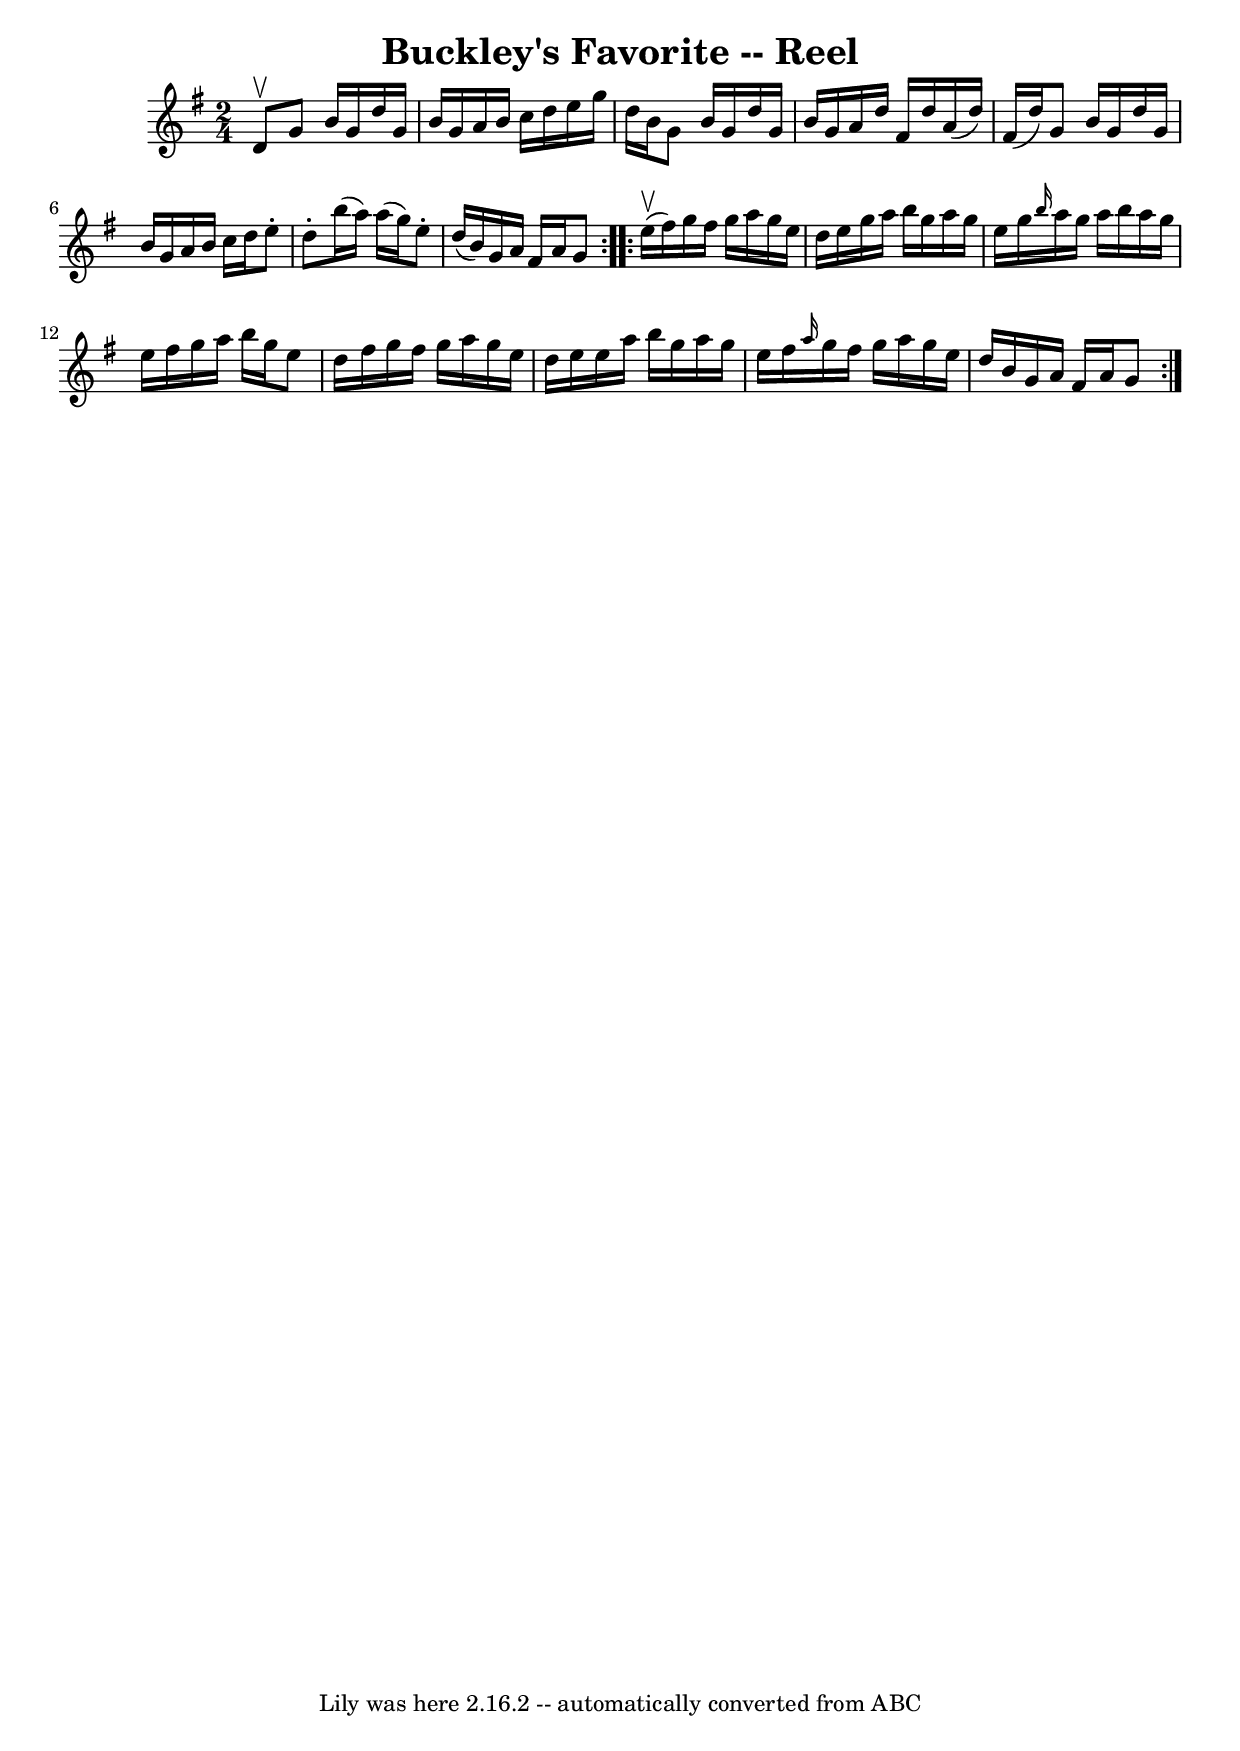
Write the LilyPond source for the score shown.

\version "2.16.2"
\include "Mammoth.ily"
\header {
  %% book = "Ryan's Mammoth Collection"
 crossRefNumber = "1"
 footnotes = ""
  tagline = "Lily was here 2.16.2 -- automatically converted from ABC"
  title = "Buckley's Favorite -- Reel"

}
voicedefault =  {



  \repeat volta 2 {

    \time 2/4 
    \key g \major d'8^\upbow  |
 g'8 b'16 g'16 d''16 g'16 b'16 g'16   |
 a'16 b'16 c''16 d''16 e''16 g''16 d''16 b'16   |
 g'8 b'16 g'16 d''16 g'16 b'16 g'16   |
 a'16 d''16 fs'16 d''16 a'16 (d''16) fs'16 (d''16)  |
 g'8 b'16 g'16 d''16 g'16 b'16 g'16   |
 a'16 b'16 c''16 d''16 e''8-. d''8-. |
 b''16 (a''16) a''16 (g''16) e''8-. d''16 (b'16)   |
 g'16 a'16 fs'16 a'16 g'8  
  } 
  \repeat volta 2 { e''16^\upbow(fs''16)  |
 g''16 fs''16 g''16 a''16 g''16 e''16 d''16 e''16   |
 g''16 a''16 b''16 g''16 a''16 g''16 e''16 g''16   |
    \grace { b''16  
	   } a''16 g''16 a''16 b''16 a''16 g''16 e''16 fs''16   |
 g''16 a''16 b''16 g''16 e''8 d''16 fs''16   |
 g''16 fs''16 g''16 a''16 g''16 e''16 d''16 e''16   |
 e''16 a''16 b''16 g''16 a''16 g''16 e''16 fs''16   |
    \grace {    
 a''16  
    } g''16 fs''16 g''16 a''16 g''16 e''16 d''16 b'16   |
 g'16 a'16 fs'16 a'16 g'8  
  }   

}

\score{
  <<

    \context Staff="default"
    {
      \voicedefault 
      
    }

  >>
  \layout {
    
  }
  \midi {
  }

}
